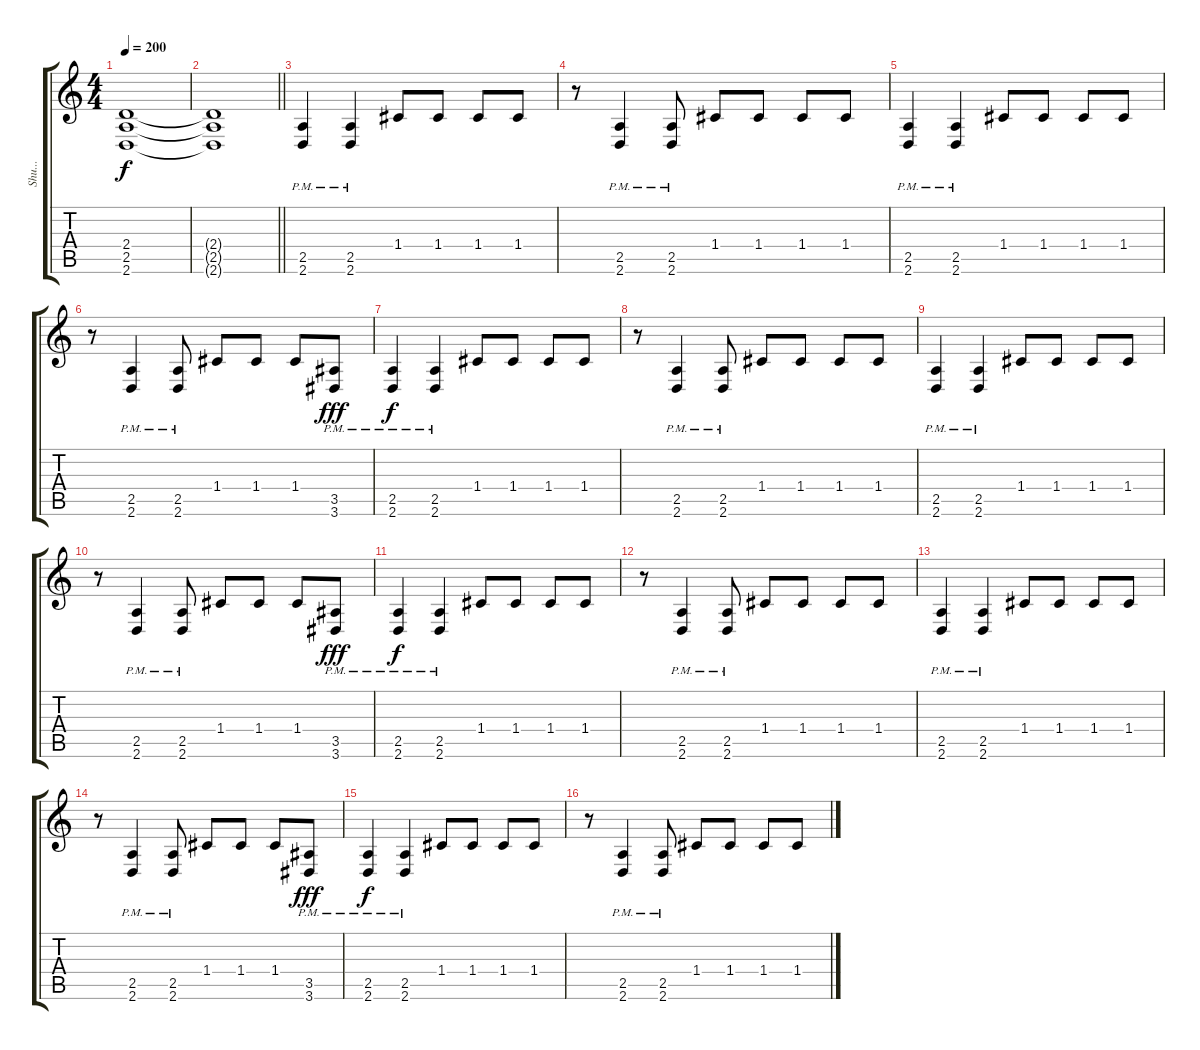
\track ("Shu..." "Shu...") {instrument distortionguitar}
\staff {score tabs}
\tuning (D4 A3 F3 C3 G2 C2) {hide}
\ts (4 4)
\tempo 200
\clef g2
\ks c
(2.4{t} 2.5{t} 2.6{t}).1{dy f} |
\barLineRight lightlight
(2.4{t} 2.5{t} 2.6{t}).1 |
\section ("" "")
(2.5{pm} 2.6{pm}).4 (2.5{pm} 2.6{pm}).4 1.4.8 1.4.8 1.4.8 1.4.8 |
r.8 (2.5{pm} 2.6{pm}).4 (2.5{pm} 2.6{pm}).8 1.4.8 1.4.8 1.4.8 1.4.8 |
(2.5{pm} 2.6{pm}).4 (2.5{pm} 2.6{pm}).4 1.4.8 1.4.8 1.4.8 1.4.8 |
r.8 (2.5{pm} 2.6{pm}).4 (2.5{pm} 2.6{pm}).8 1.4.8 1.4.8 1.4.8 (3.5{pm} 3.6{pm}).8{dy fff} |
(2.5{pm} 2.6{pm}).4{dy f} (2.5{pm} 2.6{pm}).4 1.4.8 1.4.8 1.4.8 1.4.8 |
r.8 (2.5{pm} 2.6{pm}).4 (2.5{pm} 2.6{pm}).8 1.4.8 1.4.8 1.4.8 1.4.8 |
(2.5{pm} 2.6{pm}).4 (2.5{pm} 2.6{pm}).4 1.4.8 1.4.8 1.4.8 1.4.8 |
r.8 (2.5{pm} 2.6{pm}).4 (2.5{pm} 2.6{pm}).8 1.4.8 1.4.8 1.4.8 (3.5{pm} 3.6{pm}).8{dy fff} |
(2.5{pm} 2.6{pm}).4{dy f} (2.5{pm} 2.6{pm}).4 1.4.8 1.4.8 1.4.8 1.4.8 |
r.8 (2.5{pm} 2.6{pm}).4 (2.5{pm} 2.6{pm}).8 1.4.8 1.4.8 1.4.8 1.4.8 |
(2.5{pm} 2.6{pm}).4 (2.5{pm} 2.6{pm}).4 1.4.8 1.4.8 1.4.8 1.4.8 |
r.8 (2.5{pm} 2.6{pm}).4 (2.5{pm} 2.6{pm}).8 1.4.8 1.4.8 1.4.8 (3.5{pm} 3.6{pm}).8{dy fff} |
(2.5{pm} 2.6{pm}).4{dy f} (2.5{pm} 2.6{pm}).4 1.4.8 1.4.8 1.4.8 1.4.8 |
r.8 (2.5{pm} 2.6{pm}).4 (2.5{pm} 2.6{pm}).8 1.4.8 1.4.8 1.4.8 1.4.8
